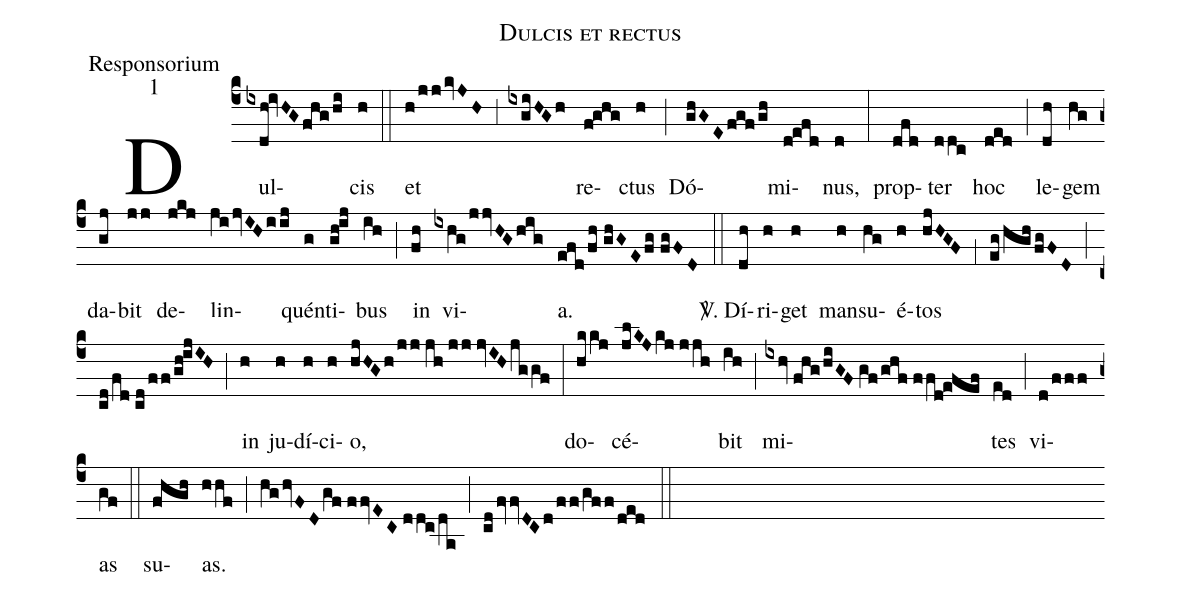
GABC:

name:Dulcis et rectus;
office-part:Responsorium;
mode:1;
%%
(c4) Dul(ixdh!ivHG/fhg/hi)cis(h) (::)
et(h/jj/kvJH) (,3) (ixgiHGh) re(f!ghg)ctus(h) (;) Dó(ghGE/fgf/gh)mi(d!efd)nus,(d) (:)
prop(dfd)ter(ddc) hoc(ded) (;) le(dh)gem(hg) da(gj)bit(jj) de(jkj)lin(ji/jvIH/iij)quén(g)ti(gh!ij)bus(ih) (;) in(fh) vi(ixhg/jjvHG/hig)a.(efd/fh//ghGE/fg//fgFD) (::)

<sp>V/</sp>. Dí(dh)ri(h)get(h) man(h)su(hg)é(h)tos(hjHGF) (,1) (eg/hgh/fgFD) (;) (cd/fd//cd/ff/gh!ijIH) (;) in(h) ju(h)dí(h)ci(h)o,(hjHGh/jj//jh//jj//jvIH/jggf) (:)
do(hkkj)cé(jlKJ/kj//jjh)bit(ih) (;) mi(ixhv//fhg/hiGF//gf/ghf//ffd!efef)tes(ed) (;) vi(d/fff)as(gf) (::)
su(fhgh)as.(hhf) (;) (hg/hvFD/gf//ffvEC//ddc/da) (;) (cd/fvvDCd/ff/gff/ded) (::)
